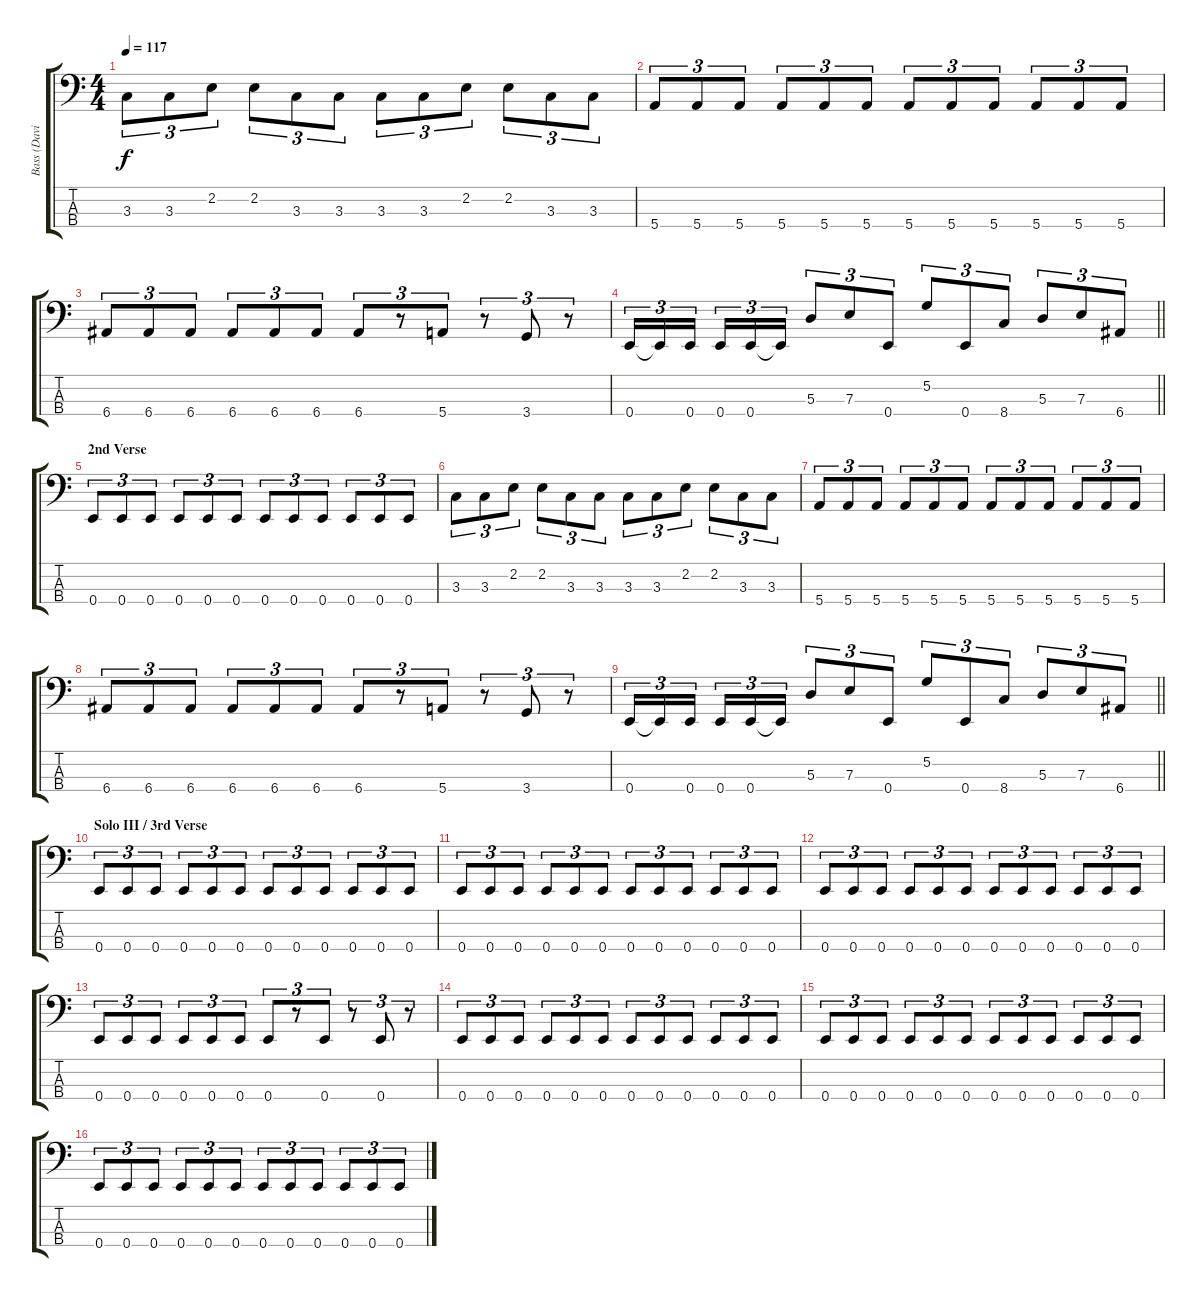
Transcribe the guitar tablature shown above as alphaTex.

\track ("Bass (David Ellefson)" "Bass (Davi") {instrument electricbasspick}
\staff {score tabs}
\tuning (G2 D2 A1 E1) {hide}
\ts (4 4)
\tempo 117
\clef f4
\ks c
3.3.8{tu (3 2) dy f} 3.3.8{tu (3 2)} 2.2.8{tu (3 2)} 2.2.8{tu (3 2)} 3.3.8{tu (3 2)} 3.3.8{tu (3 2)} 3.3.8{tu (3 2)} 3.3.8{tu (3 2)} 2.2.8{tu (3 2)} 2.2.8{tu (3 2)} 3.3.8{tu (3 2)} 3.3.8{tu (3 2)} |
5.4.8{tu (3 2)} 5.4.8{tu (3 2)} 5.4.8{tu (3 2)} 5.4.8{tu (3 2)} 5.4.8{tu (3 2)} 5.4.8{tu (3 2)} 5.4.8{tu (3 2)} 5.4.8{tu (3 2)} 5.4.8{tu (3 2)} 5.4.8{tu (3 2)} 5.4.8{tu (3 2)} 5.4.8{tu (3 2)} |
6.4.8{tu (3 2)} 6.4.8{tu (3 2)} 6.4.8{tu (3 2)} 6.4.8{tu (3 2)} 6.4.8{tu (3 2)} 6.4.8{tu (3 2)} 6.4.8{tu (3 2)} r.8{tu (3 2)} 5.4.8{tu (3 2)} r.8{tu (3 2)} 3.4.8{tu (3 2)} r.8{tu (3 2)} |
\barLineRight lightlight
0.4.16{tu (3 2)} 0.4{t}.16{tu (3 2)} 0.4.16{tu (3 2) beam splitsecondary} 0.4.16{tu (3 2)} 0.4.16{tu (3 2)} 0.4{t}.16{tu (3 2)} 5.3.8{tu (3 2)} 7.3.8{tu (3 2)} 0.4.8{tu (3 2)} 5.2.8{tu (3 2)} 0.4.8{tu (3 2)} 8.4.8{tu (3 2)} 5.3.8{tu (3 2)} 7.3.8{tu (3 2)} 6.4.8{tu (3 2)} |
\section ("" "2nd Verse")
0.4.8{tu (3 2)} 0.4.8{tu (3 2)} 0.4.8{tu (3 2)} 0.4.8{tu (3 2)} 0.4.8{tu (3 2)} 0.4.8{tu (3 2)} 0.4.8{tu (3 2)} 0.4.8{tu (3 2)} 0.4.8{tu (3 2)} 0.4.8{tu (3 2)} 0.4.8{tu (3 2)} 0.4.8{tu (3 2)} |
3.3.8{tu (3 2)} 3.3.8{tu (3 2)} 2.2.8{tu (3 2)} 2.2.8{tu (3 2)} 3.3.8{tu (3 2)} 3.3.8{tu (3 2)} 3.3.8{tu (3 2)} 3.3.8{tu (3 2)} 2.2.8{tu (3 2)} 2.2.8{tu (3 2)} 3.3.8{tu (3 2)} 3.3.8{tu (3 2)} |
5.4.8{tu (3 2)} 5.4.8{tu (3 2)} 5.4.8{tu (3 2)} 5.4.8{tu (3 2)} 5.4.8{tu (3 2)} 5.4.8{tu (3 2)} 5.4.8{tu (3 2)} 5.4.8{tu (3 2)} 5.4.8{tu (3 2)} 5.4.8{tu (3 2)} 5.4.8{tu (3 2)} 5.4.8{tu (3 2)} |
6.4.8{tu (3 2)} 6.4.8{tu (3 2)} 6.4.8{tu (3 2)} 6.4.8{tu (3 2)} 6.4.8{tu (3 2)} 6.4.8{tu (3 2)} 6.4.8{tu (3 2)} r.8{tu (3 2)} 5.4.8{tu (3 2)} r.8{tu (3 2)} 3.4.8{tu (3 2)} r.8{tu (3 2)} |
\barLineRight lightlight
0.4.16{tu (3 2)} 0.4{t}.16{tu (3 2)} 0.4.16{tu (3 2) beam splitsecondary} 0.4.16{tu (3 2)} 0.4.16{tu (3 2)} 0.4{t}.16{tu (3 2)} 5.3.8{tu (3 2)} 7.3.8{tu (3 2)} 0.4.8{tu (3 2)} 5.2.8{tu (3 2)} 0.4.8{tu (3 2)} 8.4.8{tu (3 2)} 5.3.8{tu (3 2)} 7.3.8{tu (3 2)} 6.4.8{tu (3 2)} |
\section ("" "Solo III / 3rd Verse")
0.4.8{tu (3 2)} 0.4.8{tu (3 2)} 0.4.8{tu (3 2)} 0.4.8{tu (3 2)} 0.4.8{tu (3 2)} 0.4.8{tu (3 2)} 0.4.8{tu (3 2)} 0.4.8{tu (3 2)} 0.4.8{tu (3 2)} 0.4.8{tu (3 2)} 0.4.8{tu (3 2)} 0.4.8{tu (3 2)} |
0.4.8{tu (3 2)} 0.4.8{tu (3 2)} 0.4.8{tu (3 2)} 0.4.8{tu (3 2)} 0.4.8{tu (3 2)} 0.4.8{tu (3 2)} 0.4.8{tu (3 2)} 0.4.8{tu (3 2)} 0.4.8{tu (3 2)} 0.4.8{tu (3 2)} 0.4.8{tu (3 2)} 0.4.8{tu (3 2)} |
0.4.8{tu (3 2)} 0.4.8{tu (3 2)} 0.4.8{tu (3 2)} 0.4.8{tu (3 2)} 0.4.8{tu (3 2)} 0.4.8{tu (3 2)} 0.4.8{tu (3 2)} 0.4.8{tu (3 2)} 0.4.8{tu (3 2)} 0.4.8{tu (3 2)} 0.4.8{tu (3 2)} 0.4.8{tu (3 2)} |
0.4.8{tu (3 2)} 0.4.8{tu (3 2)} 0.4.8{tu (3 2)} 0.4.8{tu (3 2)} 0.4.8{tu (3 2)} 0.4.8{tu (3 2)} 0.4.8{tu (3 2)} r.8{tu (3 2)} 0.4.8{tu (3 2)} r.8{tu (3 2)} 0.4.8{tu (3 2)} r.8{tu (3 2)} |
0.4.8{tu (3 2)} 0.4.8{tu (3 2)} 0.4.8{tu (3 2)} 0.4.8{tu (3 2)} 0.4.8{tu (3 2)} 0.4.8{tu (3 2)} 0.4.8{tu (3 2)} 0.4.8{tu (3 2)} 0.4.8{tu (3 2)} 0.4.8{tu (3 2)} 0.4.8{tu (3 2)} 0.4.8{tu (3 2)} |
0.4.8{tu (3 2)} 0.4.8{tu (3 2)} 0.4.8{tu (3 2)} 0.4.8{tu (3 2)} 0.4.8{tu (3 2)} 0.4.8{tu (3 2)} 0.4.8{tu (3 2)} 0.4.8{tu (3 2)} 0.4.8{tu (3 2)} 0.4.8{tu (3 2)} 0.4.8{tu (3 2)} 0.4.8{tu (3 2)} |
0.4.8{tu (3 2)} 0.4.8{tu (3 2)} 0.4.8{tu (3 2)} 0.4.8{tu (3 2)} 0.4.8{tu (3 2)} 0.4.8{tu (3 2)} 0.4.8{tu (3 2)} 0.4.8{tu (3 2)} 0.4.8{tu (3 2)} 0.4.8{tu (3 2)} 0.4.8{tu (3 2)} 0.4.8{tu (3 2)}
